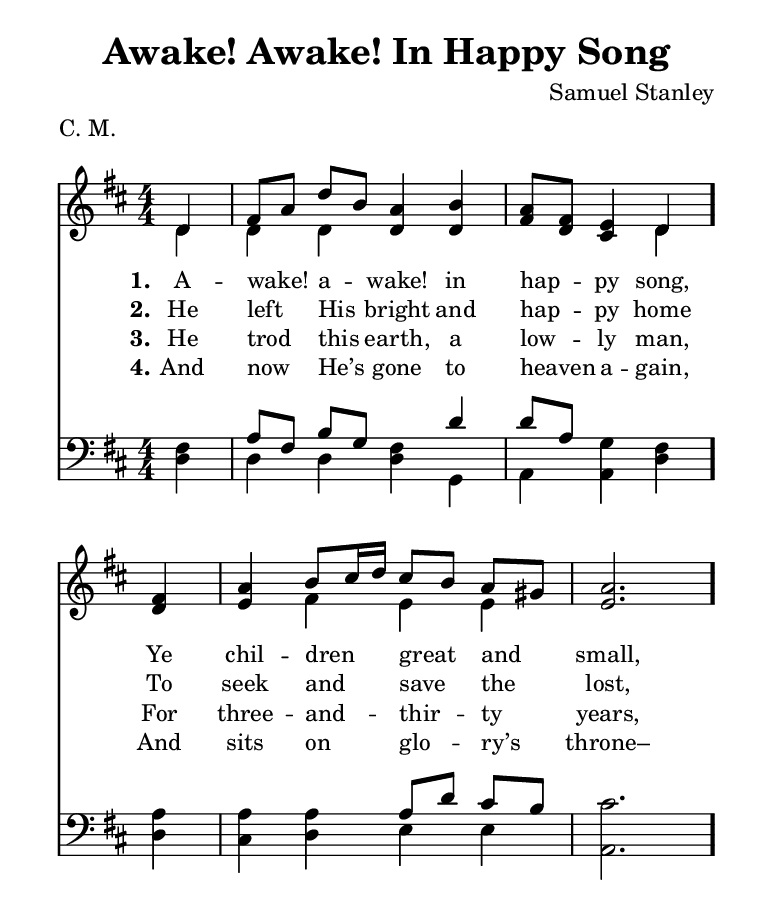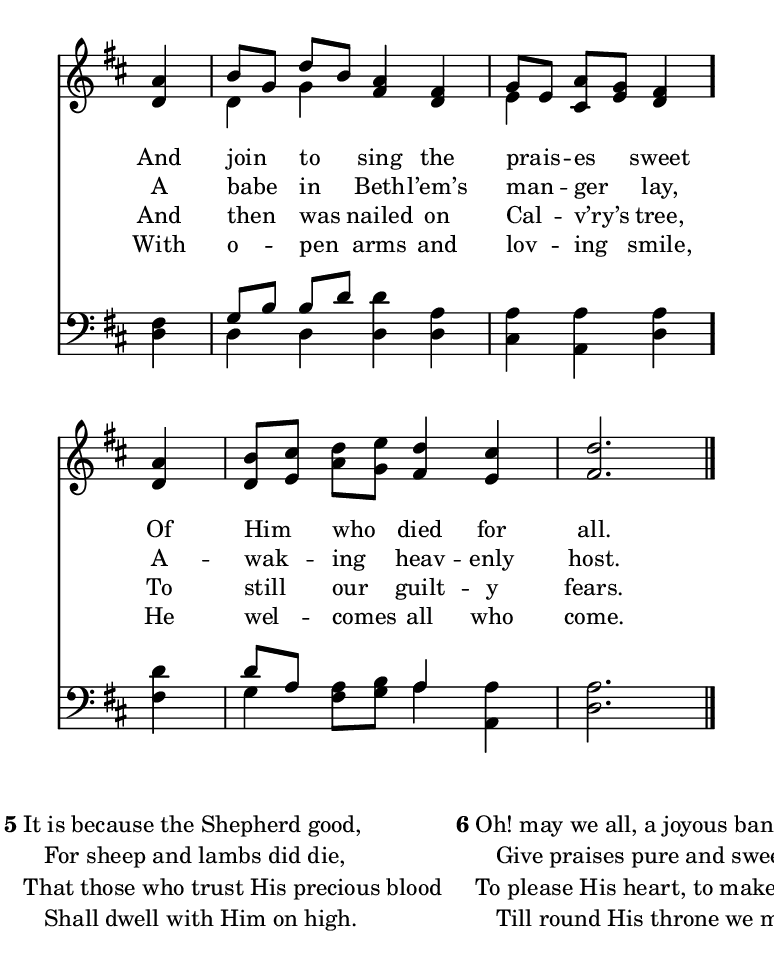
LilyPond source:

\include "common/global.ily"
\paper {
  \include "common/paper.ily"
  ragged-bottom = ##t
}

\header{
  %children
  hymnnumber = "296"
  title = "Awake! Awake! In Happy Song"
  tunename = "Warwick"
  meter = "C. M."
  poet = ""
  composer = "Samuel Stanley"
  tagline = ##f
}

global = {
  \include "common/overrides.ily"
  \override Staff.TimeSignature.style = #'numbered
  \time 4/4
  \override Score.MetronomeMark.transparent = ##t % hide all fermata changes too
  \tempo 4=80
  \key d \major
  \partial 4
  \autoBeamOff
}

notesSoprano = {
\global
\relative c' {

  d4 | fis8[ a] d[ b] a4 b | a8[ fis] e4 d
  fis4 | a b8[ cis16 d] cis8[ b] a[ gis] | a2.
  a4 | b8[ g] d'[ b] a4 fis | g8[ e] a[ g] fis4
  a4 | b8[ cis] d[ e] d4 cis | d2.

  \bar "|."

}
}

notesAlto = {
\global
\relative e' {

  d4 | d d d d | fis8[ d] cis4 d
  d4 | e fis e e | e2.
  d4 | d g fis d | e cis8[ e] d4
  d4 | d8[ e] a[ g] fis4 e | fis2.

}
}

notesTenor = {
\global
\relative a {

  fis4 | a8[ fis] b[ g] fis4 d' | d8[ a] g4 fis
  a4 | a a a8[ d] cis[ b] | cis2.
  fis,4 | g8[ b] b[ d] d4 a | a a a
  d4 | d8[ a] a[ b] a4 a | a2.

}
}

notesBass = {
\global
\relative f {

  d4 | d d d g, | a a d
  d4 | cis d e e | a,2.
  d4 | d d d d | cis a d
  fis4 | g fis8[ g] a4 a, | d2.

}
}

wordsA = \lyricmode {
\set stanza = "1."

A -- wake! a -- wake! in hap -- py song, \bar "."
Ye chil -- dren great and small, \bar "."
And join to sing the prais -- es sweet \bar "."
Of Him who died for all. \bar "."

}

wordsB = \lyricmode {
\set stanza = "2."

He left His bright and hap -- py home
To seek and save the lost,
A babe in Beth -- l’em’s man -- ger lay,
A -- wak -- ing heav -- enly host.

}

wordsC = \lyricmode {
\set stanza = "3."

He trod this earth, a low -- ly man,
For three -- and -- thir -- ty years,
And then was nailed on Cal -- v’ry’s tree,
To still our guilt -- y fears.

}

wordsD = \lyricmode {
\set stanza = "4."

And now He’s gone to heaven a -- gain,
And sits on glo -- ry’s throne–
With o -- pen arms and lov -- ing smile,
He wel -- comes all who come.

}

wordsE = \markuplist {

\line { It is because the Shepherd good, }
\line { { \hspace #2 } For sheep and lambs did die, }
\line { That those who trust His precious blood }
\line { { \hspace #2 } Shall dwell with Him on high. }

}

wordsF = \markuplist {

\line { Oh! may we all, a joyous band, }
\line { { \hspace #2 } Give praises pure and sweet, }
\line { To please His heart, to make Him glad, }
\line { { \hspace #2 } Till round His throne we meet. }

}

\score {
  \context ChoirStaff <<
    \context Staff = upper <<
      \set Staff.autoBeaming = ##f
      \set ChoirStaff.systemStartDelimiter = #'SystemStartBar
      \set ChoirStaff.printPartCombineTexts = ##f
      \partcombine #'(2 . 9) \notesSoprano \notesAlto
      \context NullVoice = sopranos { \voiceOne << \notesSoprano >> }
      \context NullVoice = altos { \voiceTwo << \notesAlto >> }
      \context Lyrics = one   \lyricsto sopranos \wordsA
      \context Lyrics = two   \lyricsto sopranos \wordsB
      \context Lyrics = three \lyricsto sopranos \wordsC
      \context Lyrics = four  \lyricsto sopranos \wordsD
    >>
    \context Staff = men <<
      \set Staff.autoBeaming = ##f
      \clef bass
      \set ChoirStaff.printPartCombineTexts = ##f
      \partcombine #'(2 . 9) \notesTenor \notesBass
      \context NullVoice = tenors { \voiceOne << \notesTenor >> }
      \context NullVoice = basses { \voiceTwo << \notesBass >> }
    >>
  >>
  \layout {
    \include "common/layout.ily"
  }
  \midi{
    \include "common/midi.ily"
  }
}

\noPageBreak

\markup { \fill-line {
  \hspace #0.1
  \line{ \bold 5 \column { \wordsE } }
  \hspace #0.1
  \line{ \bold 6 \column { \wordsF } }
  \hspace #0.1
} }

\version "2.19.49"  % necessary for upgrading to future LilyPond versions.

% vi:set et ts=2 sw=2 ai nocindent syntax=lilypond:
